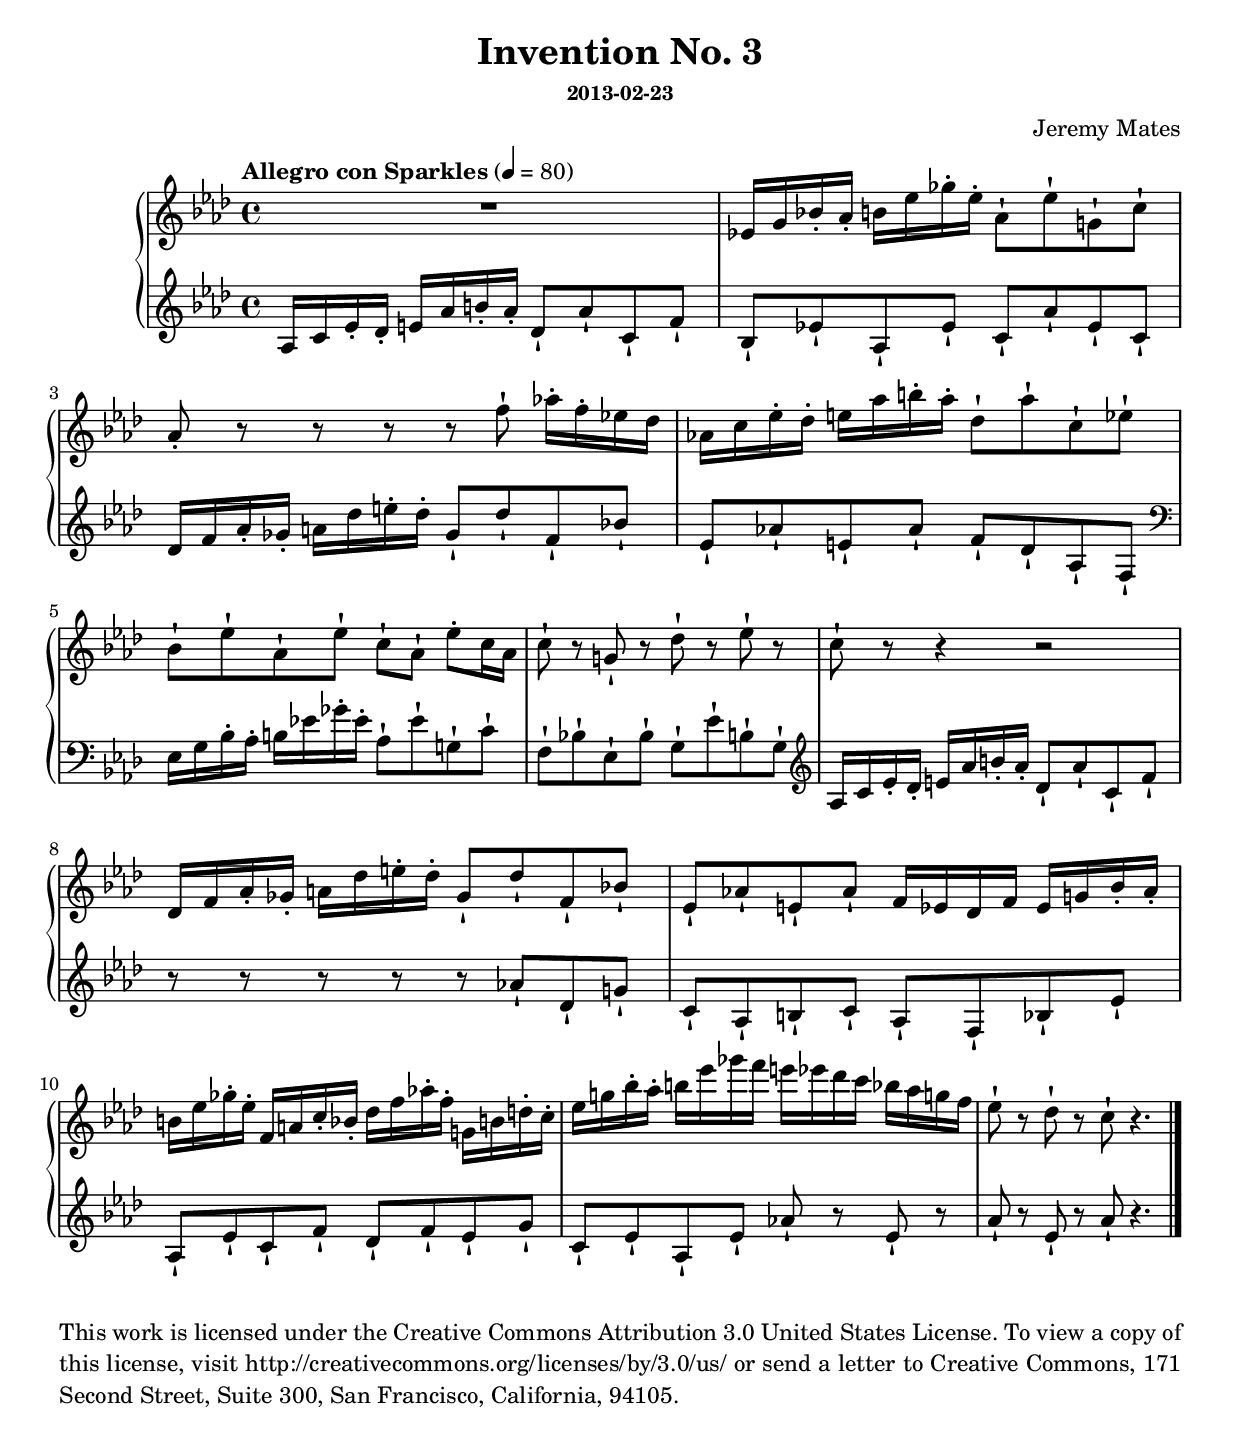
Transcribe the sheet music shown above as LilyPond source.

% LilyPond engraving system - http://www.lilypond.org/

\version "2.16.0"

\include "articulate.ly"

#(define-markup-list-command (paragraph layout props args) (markup-list?)
 (interpret-markup-list layout props
   (make-justified-lines-markup-list (cons (make-hspace-markup 0) args))))

\header {
  title       = "Invention No. 3"
  subsubtitle = "2013-02-23"
  composer    = "Jeremy Mates"
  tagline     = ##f
}

keytempoetc = {
  \tempo "Allegro con Sparkles" 4=80
  \key aes \major
  \accidentalStyle "piano"
}

upperfirst = \relative f' {
  R1
  ees16 g bes-. aes-.
    b ees ges-. ees-.
    aes,8-| ees'-| g,-| c-|
  aes8-. r r r r f'-| aes16-. f-. ees des
  aes16 c ees-. des-.
    e16 aes b-. aes-.
    des,8-| aes'-| c,-| ees-|
  bes8-| ees-| aes,-| ees'-|
    c8-| aes-| ees'-. c16 aes
  c8-| r g-| r  des'-| r ees-| r
}

uppersecond = \relative b' {
  c8-| r8 r4 r2
  des,16 f aes-. ges-.
    a16 des e-. des-.
    ges,8-| des'-| f,-| bes-|
  ees,8-| aes-| e-| aes-|  f16 ees des f
    ees16 g bes-. aes-.
  b16 ees ges-. ees-.  f,16 a c-. bes-. des f aes-. f-. g, b d-. c-.
  ees16 g bes-. aes-. b ees ges f e ees des c bes aes g f
  ees8-| r des-| r c-| r4. |
}

lowerfirst = \relative a {
  aes16 c ees-. des-.
    e16 aes b-. aes-.
    des,8-| aes'-| c,-| f-|
  bes,8-| ees-| aes,-| ees'-|
    c8-| aes'-| ees-| c-|

  des16 f aes-. ges-.
    a16 des e-. des-.
    ges,8-| des'-| f,-| bes-|
  ees,8-| aes-| e-| aes-|  f-| des-| aes-| f-|

  \clef bass
  ees16 g bes-. aes-.
    b ees ges-. ees-.
    aes,8-| ees'-| g,-| c-|
  f,8-| bes-| ees,-| bes'-| g-| ees'-| b-| g-|
}

lowersecond = \relative a {
  \clef treble
  aes16 c ees-. des-.
    e16 aes b-. aes-.
    des,8-| aes'-| c,-| f-|
  r r r r r aes-| des,-| g-|
  c,8-| aes-| b-| c-| aes-| f-| bes8-| ees-|
  aes,-| ees'-| c8-| f-| des-| f-| ees-| g-|
  c,8-| ees-| aes,-| ees'-| aes-| r ees-| r
  aes8-| r ees-| r aes-| r4. 
}

upper = {
  \clef treble
  \keytempoetc

  \upperfirst
  \uppersecond

  \bar "|."
}

lower = {
  \clef treble
  \keytempoetc

  \lowerfirst
  \lowersecond

  \bar "|."
}

theMusic = {
  \new PianoStaff <<
    \new Staff = "upper" \upper
    \new Staff = "lower" \lower
  >>
}

\book {
  \score {
    \theMusic
    \layout { }
  }
  \score {
    \unfoldRepeats \articulate {
      \set Score.midiChannelMapping = #'staff
      \theMusic
    }
    \midi { }
  }
  \markuplist { \paragraph {
This work is licensed under the Creative Commons Attribution 3.0 United
States License. To view a copy of this license, visit
http://creativecommons.org/licenses/by/3.0/us/ or send a letter to
Creative Commons, 171 Second Street, Suite 300, San Francisco,
California, 94105.
} }
}
